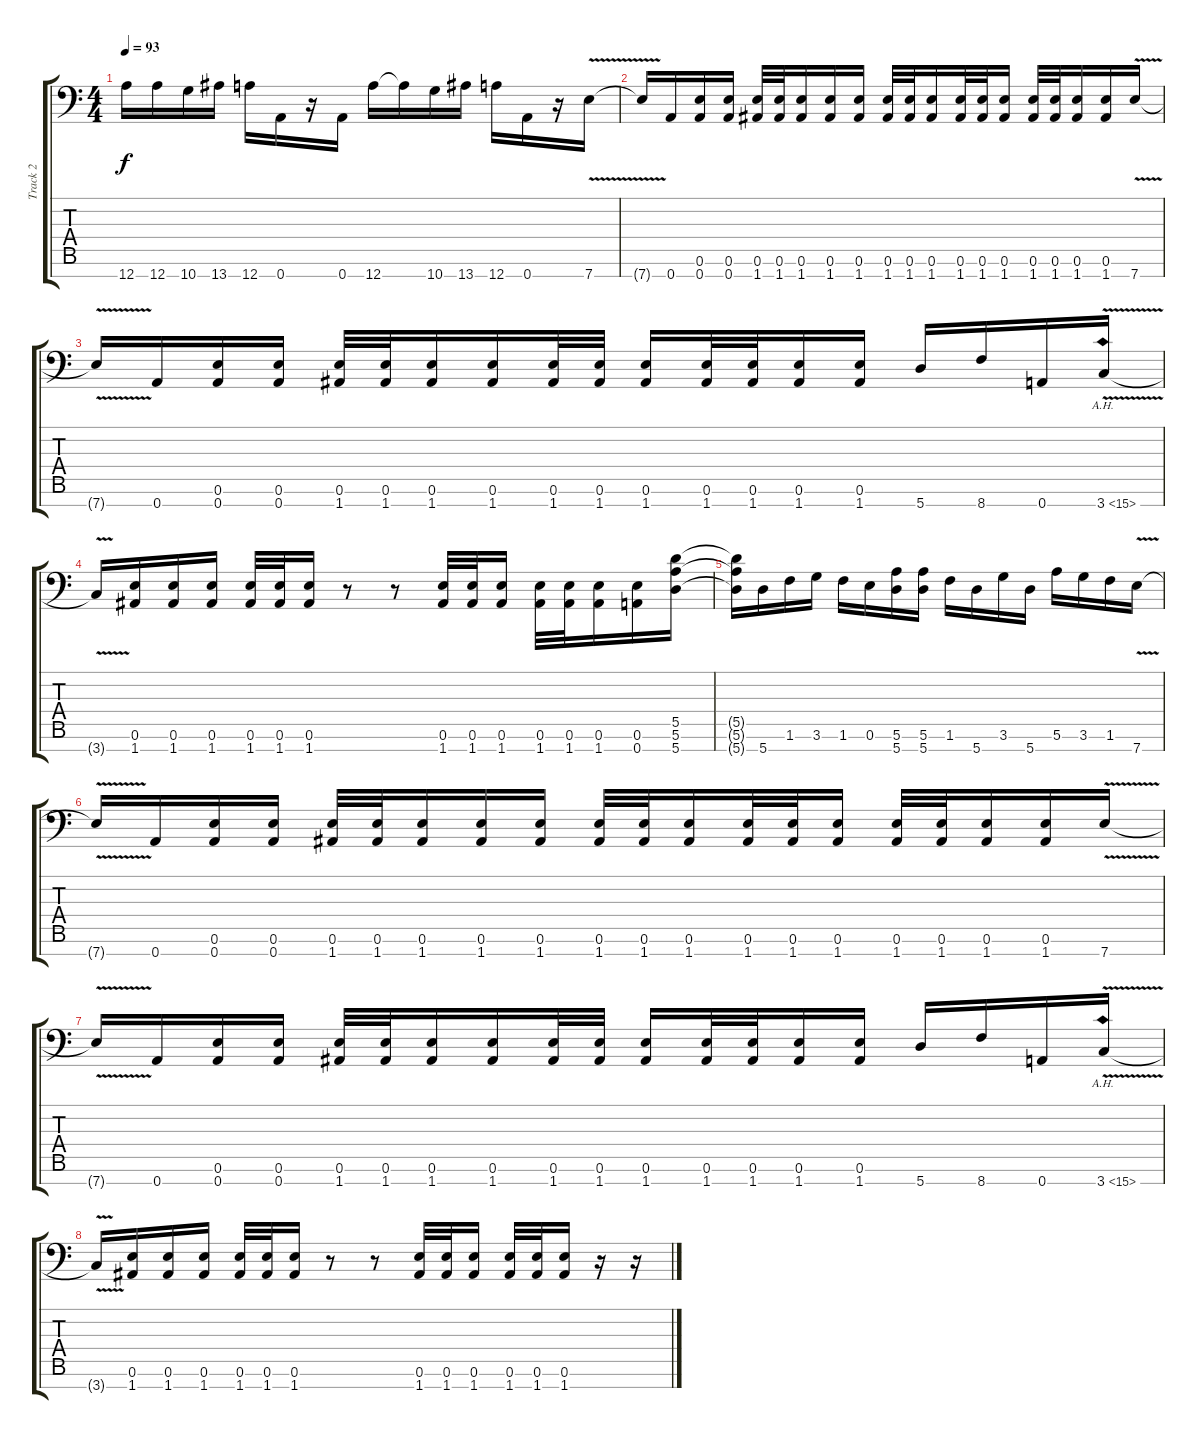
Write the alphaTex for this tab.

\track ("Track 2" "Track 2") {instrument distortionguitar}
\staff {score tabs}
\tuning (E4 B3 G3 D3 A2 E2 A1) {hide}
\ts (4 4)
\tempo 93
\clef f4
\ks c
12.7{t}.16{dy f} 12.7.16 10.7.16 13.7.16 12.7.16 0.7.16 r.16 0.7.16 12.7.16 12.7{t}.16 10.7.16 13.7.16 12.7.16 0.7.16 r.16 7.7{v}.16 |
7.7{t}.16 0.7.16 (0.6 0.7).16 (0.6 0.7).16 (0.6 1.7).32 (0.6 1.7).32 (0.6 1.7).16 (0.6 1.7).16 (0.6 1.7).16 (0.6 1.7).32 (0.6 1.7).32 (0.6 1.7).16 (0.6 1.7).32 (0.6 1.7).32 (0.6 1.7).16 (0.6 1.7).32 (0.6 1.7).32 (0.6 1.7).16 (0.6 1.7).16 7.7{v}.16 |
7.7{t}.16 0.7.16 (0.6 0.7).16 (0.6 0.7).16 (0.6 1.7).32 (0.6 1.7).32 (0.6 1.7).16 (0.6 1.7).16 (0.6 1.7).32 (0.6 1.7).32 (0.6 1.7).16 (0.6 1.7).32 (0.6 1.7).32 (0.6 1.7).16 (0.6 1.7).16 5.7.16 8.7.16 0.7.16 3.7{ah 12 v}.16 |
3.7{t}.16 (0.6 1.7).16 (0.6 1.7).16 (0.6 1.7).16 (0.6 1.7).32 (0.6 1.7).32 (0.6 1.7).16 r.8 r.8 (0.6 1.7).32 (0.6 1.7).32 (0.6 1.7).16 (0.6 1.7).32 (0.6 1.7).32 (0.6 1.7).16 (0.6 0.7).16 (5.5 5.6 5.7).16 |
(5.5{t} 5.6{t} 5.7{t}).16 5.7.16 1.6.16 3.6.16 1.6.16 0.6.16 (5.6 5.7).16 (5.6 5.7).16 1.6.16 5.7.16 3.6.16 5.7.16 5.6.16 3.6.16 1.6.16 7.7{v}.16 |
7.7{t}.16 0.7.16 (0.6 0.7).16 (0.6 0.7).16 (0.6 1.7).32 (0.6 1.7).32 (0.6 1.7).16 (0.6 1.7).16 (0.6 1.7).16 (0.6 1.7).32 (0.6 1.7).32 (0.6 1.7).16 (0.6 1.7).32 (0.6 1.7).32 (0.6 1.7).16 (0.6 1.7).32 (0.6 1.7).32 (0.6 1.7).16 (0.6 1.7).16 7.7{v}.16 |
7.7{t}.16 0.7.16 (0.6 0.7).16 (0.6 0.7).16 (0.6 1.7).32 (0.6 1.7).32 (0.6 1.7).16 (0.6 1.7).16 (0.6 1.7).32 (0.6 1.7).32 (0.6 1.7).16 (0.6 1.7).32 (0.6 1.7).32 (0.6 1.7).16 (0.6 1.7).16 5.7.16 8.7.16 0.7.16 3.7{ah 12 v}.16 |
3.7{t}.16 (0.6 1.7).16 (0.6 1.7).16 (0.6 1.7).16 (0.6 1.7).32 (0.6 1.7).32 (0.6 1.7).16 r.8 r.8 (0.6 1.7).32 (0.6 1.7).32 (0.6 1.7).16 (0.6 1.7).32 (0.6 1.7).32 (0.6 1.7).16 r.16 r.16
